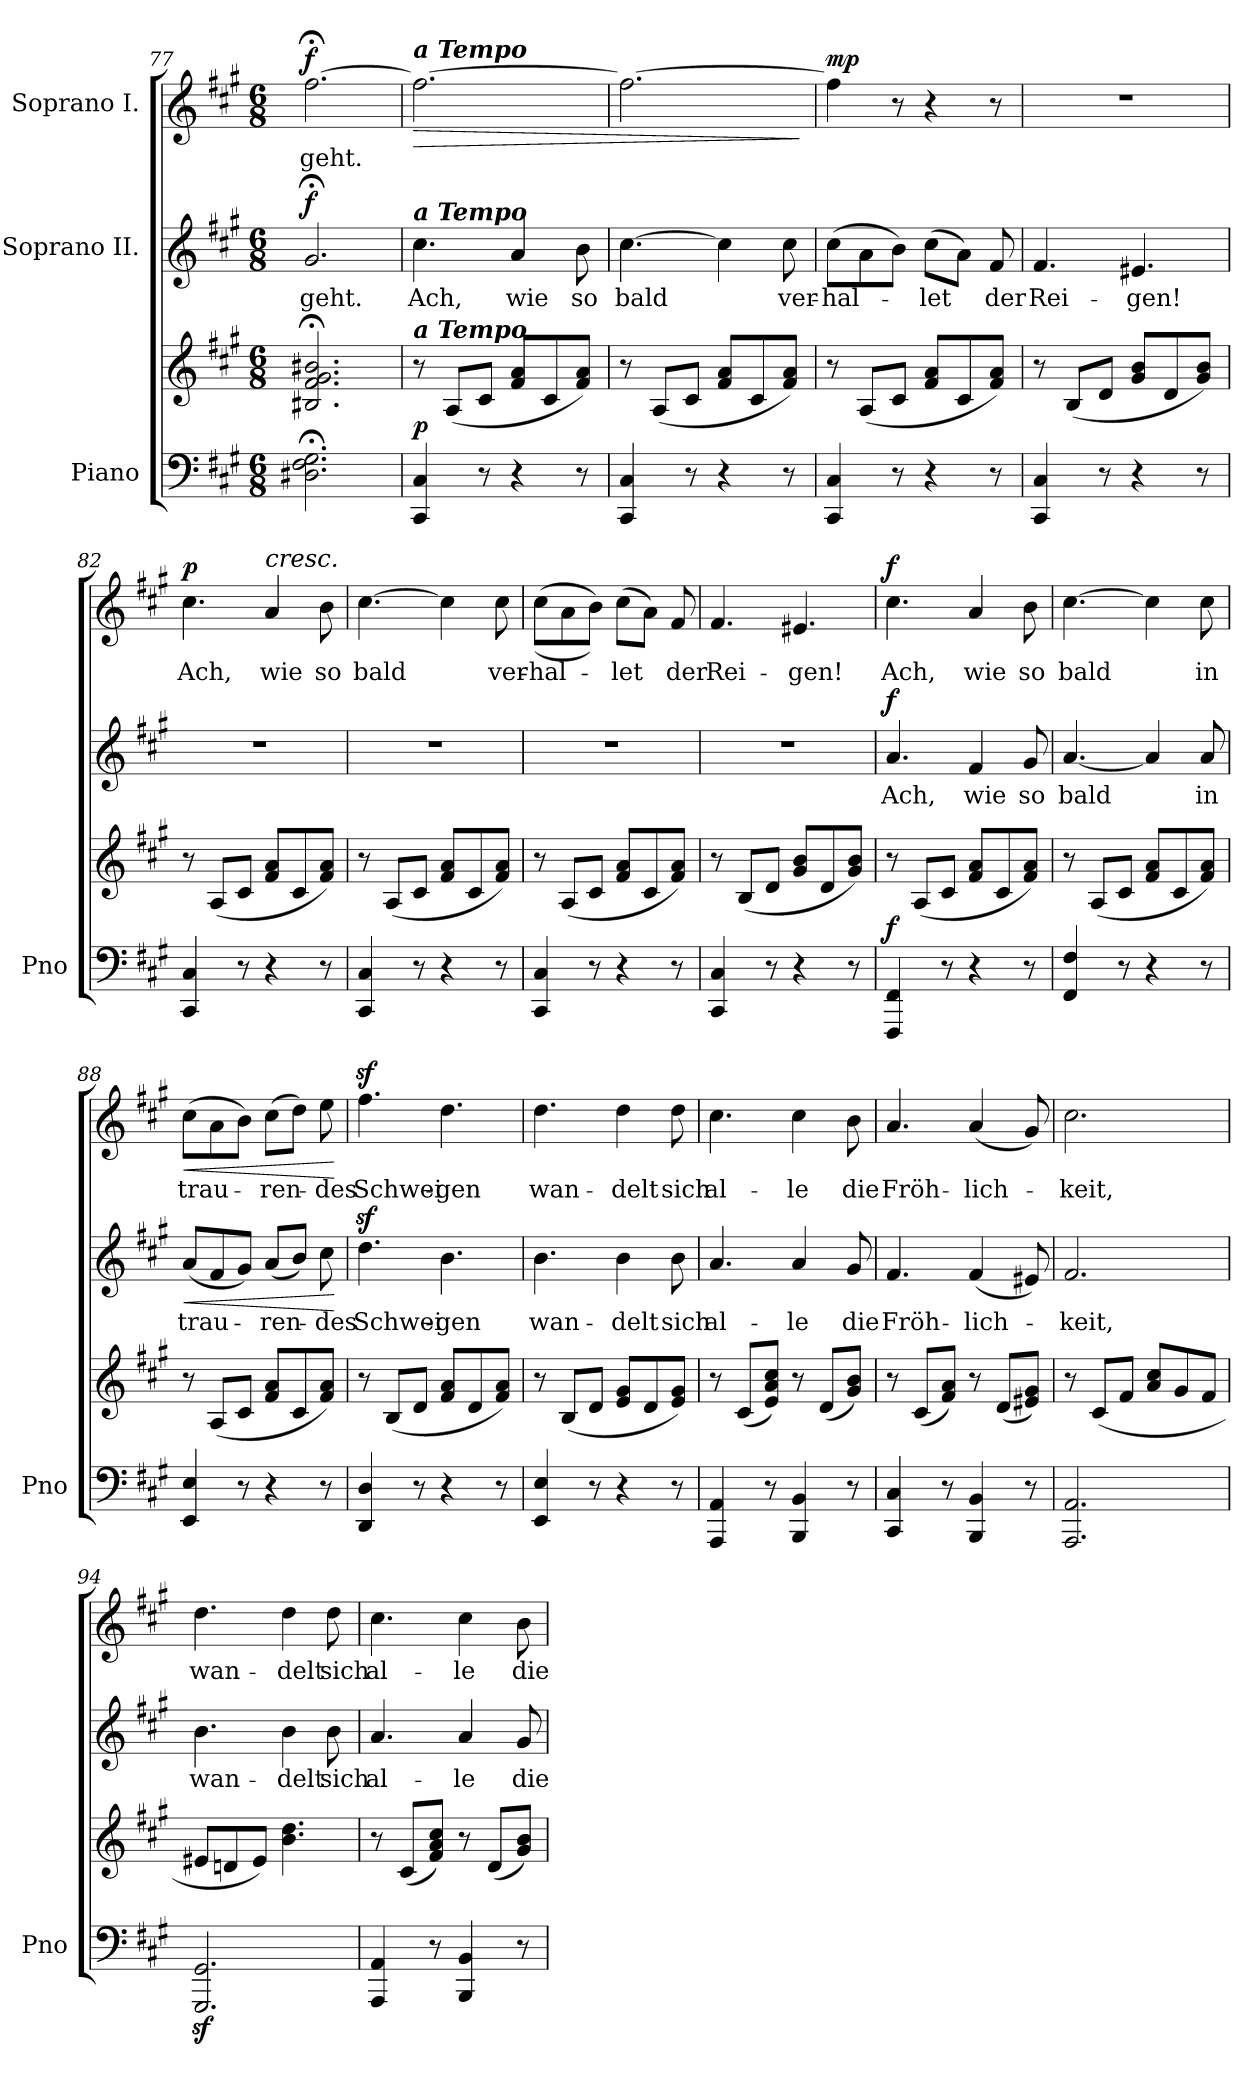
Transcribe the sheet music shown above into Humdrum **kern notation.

**kern	**kern	**dynam	**kern	**text	**dynam	**kern	**text	**dynam
*part3	*part3	*part3	*part2	*part2	*part2	*part1	*part1	*part1
*staff4	*staff3	*staff3/4	*staff2	*staff2	*staff2	*staff1	*staff1	*staff1
*I"Piano	*	*	*I"Soprano II.	*	*	*I"Soprano I.	*	*
*I'Pno	*	*	*	*	*	*	*	*
*clefF4	*clefG2	*	*clefG2	*	*	*clefG2	*	*
*k[f#c#g#]	*k[f#c#g#]	*	*k[f#c#g#]	*	*	*k[f#c#g#]	*	*
*M6/8	*M6/8	*	*M6/8	*	*	*M6/8	*	*
=77	=77	=77	=77	=77	=77	=77	=77	=77
!	!	!	!	!LO:LY:b	!LO:DY:a	!	!LO:LY:b	!LO:DY:a
2.D#X\;< 2.F#\;< 2.G#\;<	2.B#X/;< 2.f#/;< 2.g#/;< 2.b#X/;<	.	2.g#;</	-geht.	f	[2.ff#;<\	-geht.	f
=78	=78	=78	=78	=78	=78	=78	=78	=78
!	!	!	!	!	!	!LO:TX:a:Bi:t=a Tempo	!	!
!	!	!	!LO:TX:a:Bi:t=a Tempo	!	!	!	!	!
!	!LO:TX:a:Bi:t=a Tempo	!	!	!	!	!	!	!
!	!	!LO:DY:a=2	!	!LO:LY:b	!	!	!	!LO:HP:b
4CC#/ 4C#/	8r	p	4.cc#\	Ach,	.	2.ff#\_	.	>
.	(<8A/L	.	.	.	.	.	.	.
8r	8c#/J	.	.	.	.	.	.	.
!	!	!	!	!LO:LY:b	!	!	!	!
4r	8f#/ 8a/L	.	4a/	wie	.	.	.	.
.	8c#/	.	.	.	.	.	.	.
!	!	!	!	!LO:LY:b	!	!	!	!
8r	8f#/ 8a/J)	.	8b\	so	.	.	.	.
=79	=79	=79	=79	=79	=79	=79	=79	=79
!	!	!	!	!LO:LY:b	!	!	!	!
4CC#/ 4C#/	8r	.	[4.cc#\	bald	.	2.ff#\_	.	.
.	(<8A/L	.	.	.	.	.	.	.
8r	8c#/J	.	.	.	.	.	.	.
4r	8f#/ 8a/L	.	4cc#\]	.	.	.	.	.
.	8c#/	.	.	.	.	.	.	.
!	!	!	!	!LO:LY:b	!	!	!	!
8r	8f#/ 8a/J)	.	8cc#\	ver-	.	.	.	.
.	.	.	.	.	.	.	.	]
=80	=80	=80	=80	=80	=80	=80	=80	=80
!	!	!	!	!LO:LY:b	!	!	!	!LO:DY:a
4CC#/ 4C#/	8r	.	(>8cc#\L	-hal-	.	4ff#\]	.	mp
.	(<8A/L	.	8a\	.	.	.	.	.
8r	8c#/J	.	8b\J)	.	.	8r	.	.
!	!	!	!	!LO:LY:b	!	!	!	!
4r	8f#/ 8a/L	.	(>8cc#\L	-let	.	4r	.	.
.	8c#/	.	8a\J)	.	.	.	.	.
!	!	!	!	!LO:LY:b	!	!	!	!
8r	8f#/ 8a/J)	.	8f#/	der	.	8r	.	.
=81	=81	=81	=81	=81	=81	=81	=81	=81
*	*	*	*	*	*	*MM162	*	*
!	!	!	!	!LO:LY:b	!	!	!	!
4CC#/ 4C#/	8r	.	4.f#/	Rei-	.	2.r	.	.
.	(<8B/L	.	.	.	.	.	.	.
8r	8d/J	.	.	.	.	.	.	.
!	!	!	!	!LO:LY:b	!	!	!	!
4r	8g#/ 8b/L	.	4.e#X/	-gen!	.	.	.	.
.	8d/	.	.	.	.	.	.	.
8r	8g#/ 8b/J)	.	.	.	.	.	.	.
!!LO:LB:g=z
=82	=82	=82	=82	=82	=82	=82	=82	=82
*	*	*	*	*	*	*MM160	*	*
!	!	!	!	!	!	!	!LO:LY:b	!LO:DY:a
4CC#/ 4C#/	8r	.	2.r	.	.	4.cc#\	Ach,	p
.	(<8A/L	.	.	.	.	.	.	.
8r	8c#/J	.	.	.	.	.	.	.
!	!	!	!	!	!	!LO:TX:a:i:t=cresc.	!	!
!	!	!	!	!	!	!	!LO:LY:b	!
4r	8f#/ 8a/L	.	.	.	.	4a/	wie	.
.	8c#/	.	.	.	.	.	.	.
!	!	!	!	!	!	!	!LO:LY:b	!
8r	8f#/ 8a/J)	.	.	.	.	8b\	so	.
=83	=83	=83	=83	=83	=83	=83	=83	=83
!	!	!	!	!	!	!	!LO:LY:b	!
4CC#/ 4C#/	8r	.	2.r	.	.	[4.cc#\	bald	.
.	(<8A/L	.	.	.	.	.	.	.
8r	8c#/J	.	.	.	.	.	.	.
4r	8f#/ 8a/L	.	.	.	.	4cc#\]	.	.
.	8c#/	.	.	.	.	.	.	.
!	!	!	!	!	!	!	!LO:LY:b	!
8r	8f#/ 8a/J)	.	.	.	.	8cc#\	ver-	.
=84	=84	=84	=84	=84	=84	=84	=84	=84
*	*	*	*	*	*	*MM154	*	*
!	!	!	!	!	!	!	!LO:LY:b	!
4CC#/ 4C#/	8r	.	2.r	.	.	(>(>8cc#\L	-hal-	.
.	(<8A/L	.	.	.	.	8a\	.	.
8r	8c#/J	.	.	.	.	8b\J))	.	.
!	!	!	!	!	!	!	!LO:LY:b	!
4r	8f#/ 8a/L	.	.	.	.	(>8cc#\L	-let	.
.	8c#/	.	.	.	.	8a\J)	.	.
!	!	!	!	!	!	!	!LO:LY:b	!
8r	8f#/ 8a/J)	.	.	.	.	8f#/	der	.
=85	=85	=85	=85	=85	=85	=85	=85	=85
*	*	*	*	*	*	*MM136	*	*
!	!	!	!	!	!	!	!LO:LY:b	!
4CC#/ 4C#/	8r	.	2.r	.	.	4.f#/	Rei-	.
.	(<8B/L	.	.	.	.	.	.	.
8r	8d/J	.	.	.	.	.	.	.
!	!	!	!	!	!	!	!LO:LY:b	!
4r	8g#/ 8b/L	.	.	.	.	4.e#X/	-gen!	.
.	8d/	.	.	.	.	.	.	.
8r	8g#/ 8b/J)	.	.	.	.	.	.	.
=86	=86	=86	=86	=86	=86	=86	=86	=86
*	*	*	*	*	*	*MM162	*	*
!	!	!LO:DY:a=2	!	!LO:LY:b	!LO:DY:a	!	!LO:LY:b	!LO:DY:a
4FFF#/ 4FF#/	8r	f	4.a/	Ach,	f	4.cc#\	Ach,	f
.	(<8A/L	.	.	.	.	.	.	.
8r	8c#/J	.	.	.	.	.	.	.
!	!	!	!	!LO:LY:b	!	!	!LO:LY:b	!
4r	8f#/ 8a/L	.	4f#/	wie	.	4a/	wie	.
.	8c#/	.	.	.	.	.	.	.
!	!	!	!	!LO:LY:b	!	!	!LO:LY:b	!
8r	8f#/ 8a/J)	.	8g#/	so	.	8b\	so	.
=87	=87	=87	=87	=87	=87	=87	=87	=87
!	!	!	!	!LO:LY:b	!	!	!LO:LY:b	!
4FF#/ 4F#/	8r	.	[4.a/	bald	.	[4.cc#\	bald	.
.	(<8A/L	.	.	.	.	.	.	.
8r	8c#/J	.	.	.	.	.	.	.
4r	8f#/ 8a/L	.	4a/]	.	.	4cc#\]	.	.
.	8c#/	.	.	.	.	.	.	.
!	!	!	!	!LO:LY:b	!	!	!LO:LY:b	!
8r	8f#/ 8a/J)	.	8a/	in	.	8cc#\	in	.
!!LO:PB:g=z
=88	=88	=88	=88	=88	=88	=88	=88	=88
!	!	!	!	!LO:LY:b	!LO:HP:b	!	!LO:LY:b	!LO:HP:b
4EE/ 4E/	8r	.	(<8a/L	trau-	<	(>8cc#\L	trau-	<
.	(<8A/L	.	8f#/	.	.	8a\	.	.
8r	8c#/J	.	8g#/J)	.	.	8b\J)	.	.
!	!	!	!	!LO:LY:b	!	!	!LO:LY:b	!
4r	8f#/ 8a/L	.	(<8a/L	-ren-	.	(>8cc#\L	-ren-	.
.	8c#/	.	8b/J)	.	.	8dd\J)	.	.
!	!	!	!	!LO:LY:b	!	!	!LO:LY:b	!
8r	8f#/ 8a/J)	.	8cc#\	-des	.	8ee\	-des	.
.	.	.	.	.	[	.	.	[
=89	=89	=89	=89	=89	=89	=89	=89	=89
!	!	!	!	!LO:LY:b	!	!	!LO:LY:b	!
4DD/ 4D/	8r	.	4.ddz>\	Schwei-	.	4.ff#z>\	Schwei-	.
.	(<8B/L	.	.	.	.	.	.	.
8r	8d/J	.	.	.	.	.	.	.
!	!	!	!	!LO:LY:b	!	!	!LO:LY:b	!
4r	8f#/ 8a/L	.	4.b\	-gen	.	4.dd\	-gen	.
.	8d/	.	.	.	.	.	.	.
8r	8f#/ 8a/J)	.	.	.	.	.	.	.
=90	=90	=90	=90	=90	=90	=90	=90	=90
*	*	*	*	*	*	*MM170	*	*
!	!	!	!	!LO:LY:b	!	!	!LO:LY:b	!
4EE/ 4E/	8r	.	4.b\	wan-	.	4.dd\	wan-	.
.	(<8B/L	.	.	.	.	.	.	.
8r	8d/J	.	.	.	.	.	.	.
!	!	!	!	!LO:LY:b	!	!	!LO:LY:b	!
4r	8e/ 8g#/L	.	4b\	-delt	.	4dd\	-delt	.
.	8d/	.	.	.	.	.	.	.
!	!	!	!	!LO:LY:b	!	!	!LO:LY:b	!
8r	8e/ 8g#/J)	.	8b\	sich	.	8dd\	sich	.
=91	=91	=91	=91	=91	=91	=91	=91	=91
!	!	!	!	!LO:LY:b	!	!	!LO:LY:b	!
4AAA/ 4AA/	8r	.	4.a/	al-	.	4.cc#\	al-	.
.	(<8c#/L	.	.	.	.	.	.	.
8r	8e/ 8a/ 8cc#/J)	.	.	.	.	.	.	.
!	!	!	!	!LO:LY:b	!	!	!LO:LY:b	!
4BBB/ 4BB/	8r	.	4a/	-le	.	4cc#\	-le	.
.	(<8d/L	.	.	.	.	.	.	.
!	!	!	!	!LO:LY:b	!	!	!LO:LY:b	!
8r	8g#/ 8b/J)	.	8g#/	die	.	8b\	die	.
=92	=92	=92	=92	=92	=92	=92	=92	=92
!	!	!	!	!LO:LY:b	!	!	!LO:LY:b	!
4CC#/ 4C#/	8r	.	4.f#/	Fröh-	.	4.a/	Fröh-	.
.	(<8c#/L	.	.	.	.	.	.	.
8r	8f#/ 8a/J)	.	.	.	.	.	.	.
!	!	!	!	!LO:LY:b	!	!	!LO:LY:b	!
4BBB/ 4BB/	8r	.	(<4f#/	-lich-	.	(<4a/	-lich-	.
.	(<8d/L	.	.	.	.	.	.	.
8r	8e#X/ 8g#/J)	.	8e#X/)	.	.	8g#/)	.	.
!!LO:LB:g=z
=93	=93	=93	=93	=93	=93	=93	=93	=93
!	!	!	!	!LO:LY:b	!	!	!LO:LY:b	!
2.AAA/ 2.AA/	8r	.	2.f#/	-keit,	.	2.cc#\	-keit,	.
.	(<8c#/L	.	.	.	.	.	.	.
.	8f#/J	.	.	.	.	.	.	.
.	8a/ 8cc#/L	.	.	.	.	.	.	.
.	8g#/	.	.	.	.	.	.	.
.	8f#/J	.	.	.	.	.	.	.
=94	=94	=94	=94	=94	=94	=94	=94	=94
!	!	!	!	!LO:LY:b	!	!	!LO:LY:b	!
2.GGG#/z> 2.GG#/z>	8e#X/L	.	4.b\	wan-	.	4.dd\	wan-	.
.	8dn/	.	.	.	.	.	.	.
.	8e#/J)	.	.	.	.	.	.	.
!	!	!	!	!LO:LY:b	!	!	!LO:LY:b	!
.	4.b\ 4.dd\	.	4b\	-delt	.	4dd\	-delt	.
!	!	!	!	!LO:LY:b	!	!	!LO:LY:b	!
.	.	.	8b\	sich	.	8dd\	sich	.
=95	=95	=95	=95	=95	=95	=95	=95	=95
!	!	!	!	!LO:LY:b	!	!	!LO:LY:b	!
4AAA/ 4AA/	8r	.	4.a/	al-	.	4.cc#\	al-	.
.	(<8c#/L	.	.	.	.	.	.	.
8r	8f#/ 8a/ 8cc#/J)	.	.	.	.	.	.	.
!	!	!	!	!LO:LY:b	!	!	!LO:LY:b	!
4BBB/ 4BB/	8r	.	4a/	-le	.	4cc#\	-le	.
.	(<8d/L	.	.	.	.	.	.	.
!	!	!	!	!LO:LY:b	!	!	!LO:LY:b	!
8r	8g#/ 8b/J)	.	8g#/	die	.	8b\	die	.
=	=	=	=	=	=	=	=	=
*-	*-	*-	*-	*-	*-	*-	*-	*-
